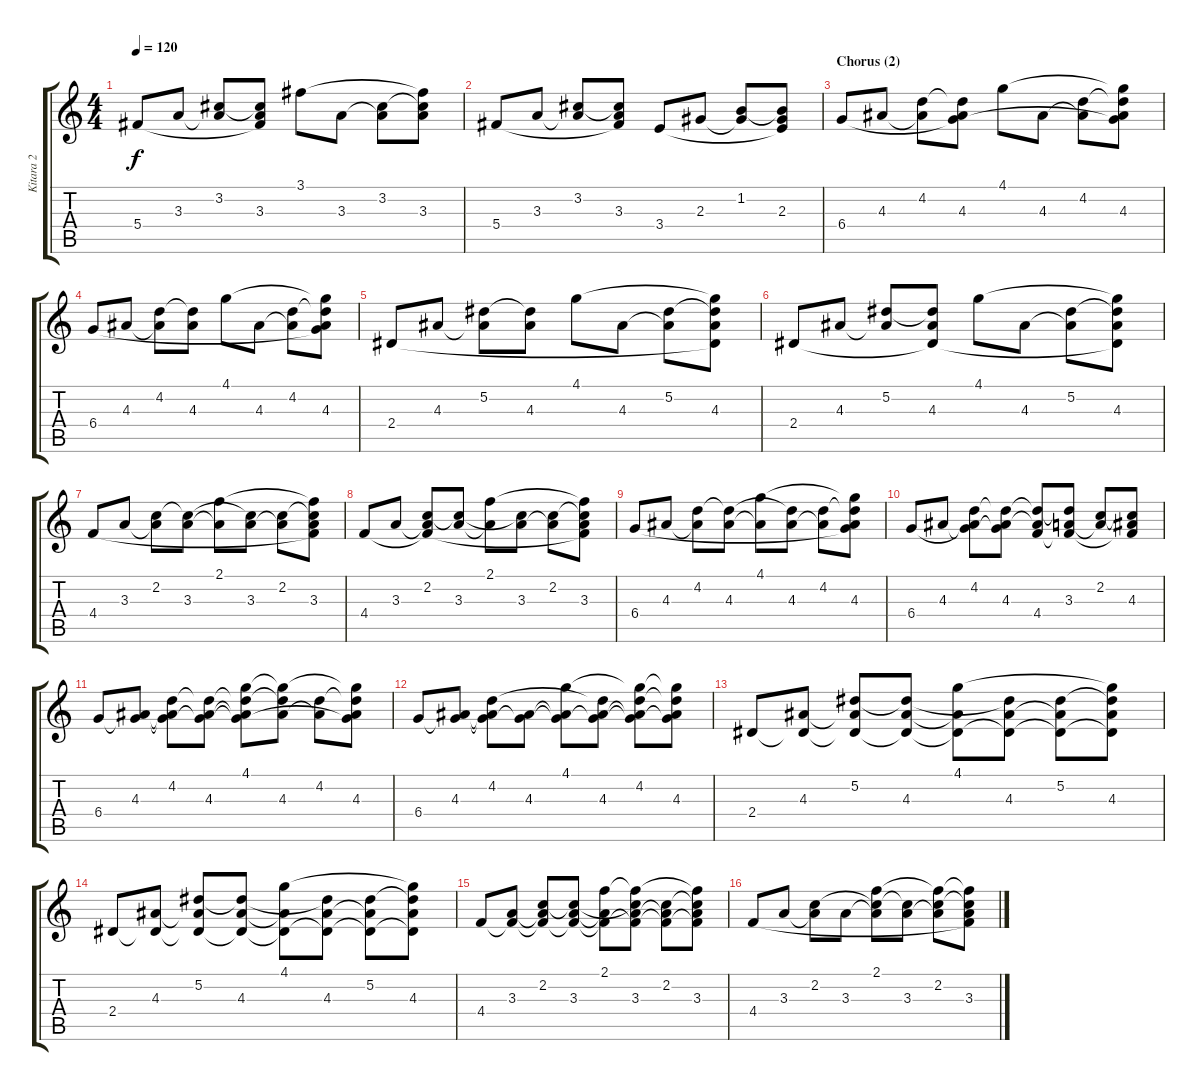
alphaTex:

\track ("Kitara 2" "Kitara 2") {instrument acousticguitarsteel}
\staff {score tabs}
\tuning (Eb4 Bb3 Gb3 Db3 Ab2 Eb2) {hide}
\ts (4 4)
\tempo 120
\clef g2
\ks c
5.4.8{dy f} 3.3.8 (3.2 3.3{t}).8 (3.2{t} 3.3 5.4{t}).8 3.1.8 3.3.8 (3.2 3.3{t}).8 (3.1{t} 3.2{t} 3.3).8 |
5.4.8 3.3.8 (3.2 3.3{t}).8 (3.2{t} 3.3 5.4{t}).8 3.4.8 2.3.8 (1.2 2.3{t}).8 (1.2{t} 2.3 3.4{t}).8 |
\section ("" "Chorus (2)")
6.4.8 4.3.8 (4.2 4.3{t}).8 (4.2{t} 4.3 6.4{t}).8 4.1.8 4.3.8 (4.2 4.3{t}).8 (4.1{t} 4.2{t} 4.3 6.4{t}).8 |
6.4.8 4.3.8 (4.2 4.3{t}).8 (4.2{t} 4.3).8 4.1.8 4.3.8 (4.2 4.3{t}).8 (4.1{t} 4.2{t} 4.3 6.4{t}).8 |
2.4.8 4.3.8 (5.2 4.3{t}).8 (5.2{t} 4.3).8 4.1.8 4.3.8 (5.2 4.3{t}).8 (4.1{t} 5.2{t} 4.3 2.4{t}).8 |
2.4.8 4.3.8 (5.2 4.3{t}).8 (5.2{t} 4.3 2.4{t}).8 4.1.8 4.3.8 (5.2 4.3{t}).8 (4.1{t} 5.2{t} 4.3 2.4{t}).8 |
4.4.8 3.3.8 (2.2 3.3{t}).8 (2.2{t} 3.3).8 (2.1 3.3{t}).8 (2.2{t} 3.3).8 (2.2 3.3{t}).8 (2.1{t} 2.2{t} 3.3 4.4{t}).8 |
4.4.8 3.3.8 (2.2 3.3{t} 4.4{t}).8 (2.2{t} 3.3).8 (2.1 3.3{t}).8 (2.2{t} 3.3).8 (2.2 3.3{t}).8 (2.1{t} 2.2{t} 3.3 4.4{t}).8 |
6.4.8 4.3.8 (4.2 4.3{t}).8 (4.2{t} 4.3).8 (4.1 4.3{t}).8 (4.2{t} 4.3).8 (4.2 4.3{t}).8 (4.1{t} 4.2{t} 4.3 6.4{t}).8 |
6.4.8 4.3.8 (4.2 4.3{t} 6.4{t}).8 (4.2{t} 4.3 6.4{t}).8 (4.2{t} 4.3{t} 4.4).8 (4.2{t} 3.3 4.4{t}).8 (2.2 3.3{t}).8 (2.2{t} 4.3 4.4{t}).8 |
6.4.8 (4.3 6.4{t}).8 (4.2 4.3{t} 6.4{t}).8 (4.2{t} 4.3 6.4{t}).8 (4.1 4.2{t} 4.3{t} 6.4{t}).8 (4.1{t} 4.2{t} 4.3).8 (4.2 4.3{t}).8 (4.1{t} 4.2{t} 4.3 6.4{t}).8 |
6.4.8 (4.3 6.4{t}).8 (4.2 4.3{t} 6.4{t}).8 (4.3 6.4{t}).8 (4.1 4.3{t} 6.4{t}).8 (4.2{t} 4.3 6.4{t}).8 (4.1{t} 4.2 4.3{t} 6.4{t}).8 (4.1{t} 4.2{t} 4.3 6.4{t}).8 |
2.4.8 (4.3 2.4{t}).8 (5.2 4.3{t} 2.4{t}).8 (5.2{t} 4.3 2.4{t}).8 (4.1 4.3{t} 2.4{t}).8 (5.2{t} 4.3 2.4{t}).8 (5.2 4.3{t} 2.4{t}).8 (4.1{t} 5.2{t} 4.3 2.4{t}).8 |
2.4.8 (4.3 2.4{t}).8 (5.2 4.3{t} 2.4{t}).8 (5.2{t} 4.3 2.4{t}).8 (4.1 4.3{t} 2.4{t}).8 (5.2{t} 4.3 2.4{t}).8 (5.2 4.3{t} 2.4{t}).8 (4.1{t} 5.2{t} 4.3 2.4{t}).8 |
4.4.8 (3.3 4.4{t}).8 (2.2 3.3{t} 4.4{t}).8 (2.2{t} 3.3 4.4{t}).8 (2.1 3.3{t} 4.4{t}).8 (2.1{t} 2.2{t} 3.3 4.4{t}).8 (2.2 3.3{t} 4.4{t}).8 (2.1{t} 2.2{t} 3.3 4.4{t}).8 |
4.4.8 3.3.8 (2.2 3.3{t}).8 3.3.8 (2.1 2.2{t} 3.3{t}).8 (2.2{t} 3.3).8 (2.1{t} 2.2 3.3{t}).8 (2.1{t} 2.2{t} 3.3 4.4{t}).8
